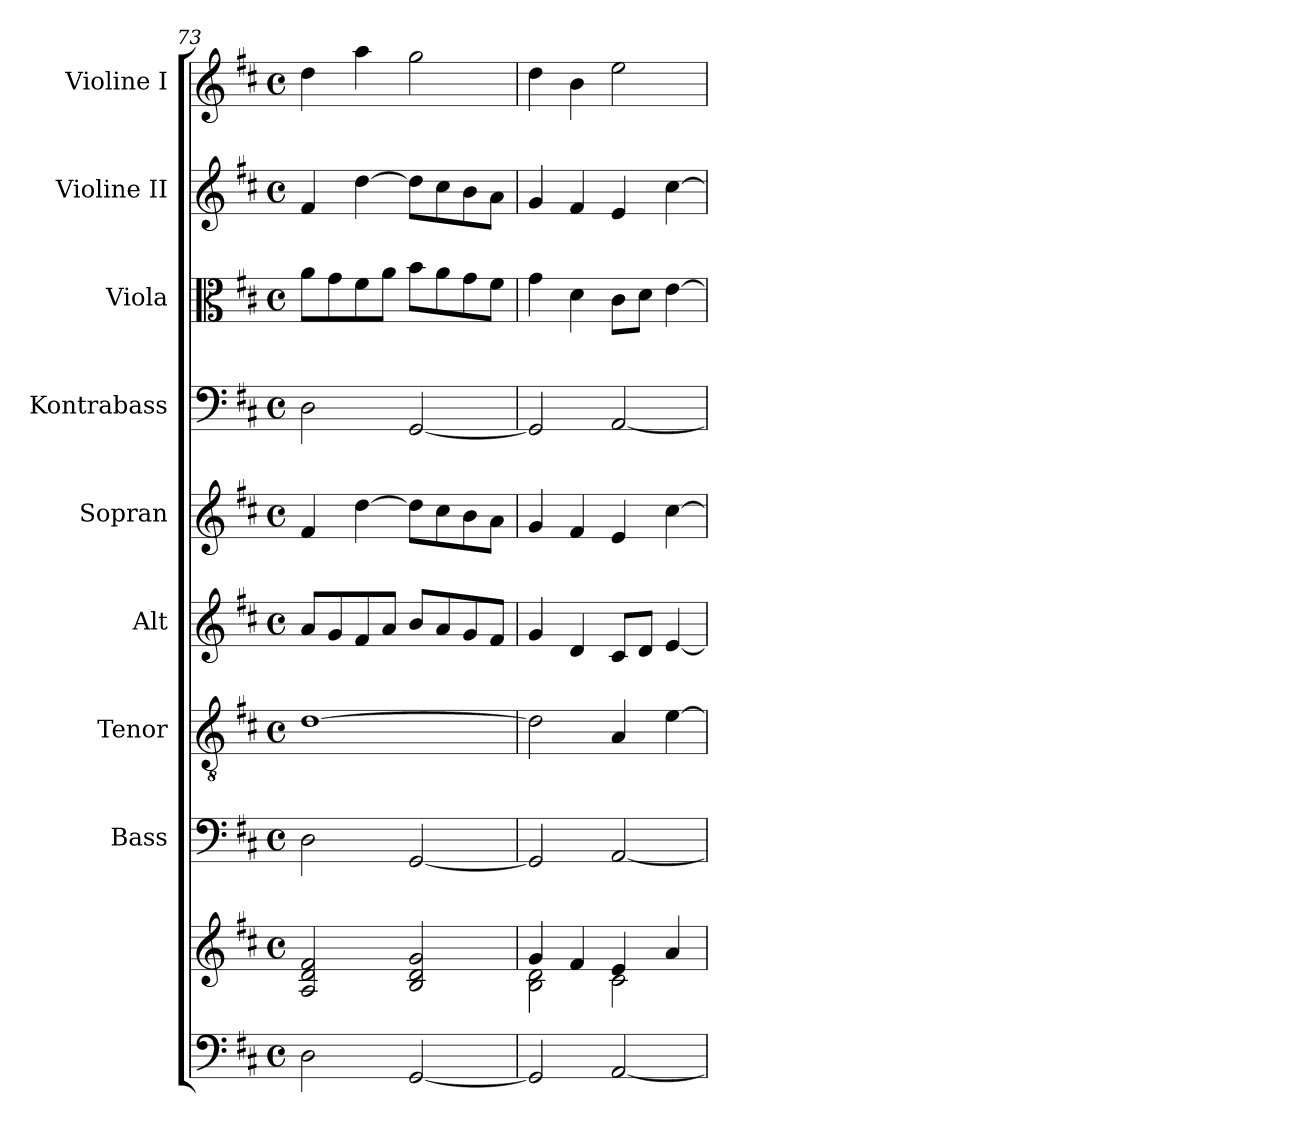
**kern	**kern	**kern	**kern	**kern	**kern	**kern	**kern	**kern	**kern
*part9	*part9	*part8	*part7	*part6	*part5	*part4	*part3	*part2	*part1
*staff10	*staff9	*staff8	*staff7	*staff6	*staff5	*staff4	*staff3	*staff2	*staff1
*	*	*I"Bass	*I"Tenor	*I"Alt	*I"Sopran	*I"Kontrabass	*I"Viola	*I"Violine II	*I"Violine I
*	*	*I'B.	*I'T.	*I'A.	*I'S.	*I'Kb.	*I'Vla.	*I'Vl. II	*I'Vl. I
*clefF4	*clefG2	*clefF4	*clefGv2	*clefG2	*clefG2	*clefF4	*clefC3	*clefG2	*clefG2
*	*	*	*	*	*	*ITrd7c12	*	*	*
*k[f#c#]	*k[f#c#]	*k[f#c#]	*k[f#c#]	*k[f#c#]	*k[f#c#]	*k[f#c#]	*k[f#c#]	*k[f#c#]	*k[f#c#]
*D:	*D:	*D:	*D:	*D:	*D:	*D:	*D:	*D:	*D:
*M4/4	*M4/4	*M4/4	*M4/4	*M4/4	*M4/4	*M4/4	*M4/4	*M4/4	*M4/4
*met(c)	*met(c)	*met(c)	*met(c)	*met(c)	*met(c)	*met(c)	*met(c)	*met(c)	*met(c)
=73	=73	=73	=73	=73	=73	=73	=73	=73	=73
2D\	2A/ 2d/ 2f#/	2D\	[1d	8a/L	4f#/	2DD\	8a\L	4f#/	4dd\
.	.	.	.	8g/	.	.	8g\	.	.
.	.	.	.	8f#/	[4dd\	.	8f#\	[4dd\	4aa\
.	.	.	.	8a/J	.	.	8a\J	.	.
[2GG/	2B/ 2d/ 2g/	[2GG/	.	8b/L	8dd\L]	[2GGG/	8b\L	8dd\L]	2gg\
.	.	.	.	8a/	8cc#\	.	8a\	8cc#\	.
.	.	.	.	8g/	8b\	.	8g\	8b\	.
.	.	.	.	8f#/J	8a\J	.	8f#\J	8a\J	.
=74	=74	=74	=74	=74	=74	=74	=74	=74	=74
*	*^	*	*	*	*	*	*	*	*
2GG/]	4g/	2B\ 2d\	2GG/]	2d\]	4g/	4g/	2GGG/]	4g\	4g/	4dd\
.	4f#/	.	.	.	4d/	4f#/	.	4d\	4f#/	4b\
[2AA/	4e/	2c#\	[2AA/	4A/	8c#/L	4e/	[2AAA/	8c#\L	4e/	2ee\
.	.	.	.	.	8d/J	.	.	8d\J	.	.
.	4a/	.	.	[4e\	[4e/	[4cc#\	.	[4e\	[4cc#\	.
*	*v	*v	*	*	*	*	*	*	*	*
=	=	=	=	=	=	=	=	=	=
*-	*-	*-	*-	*-	*-	*-	*-	*-	*-
